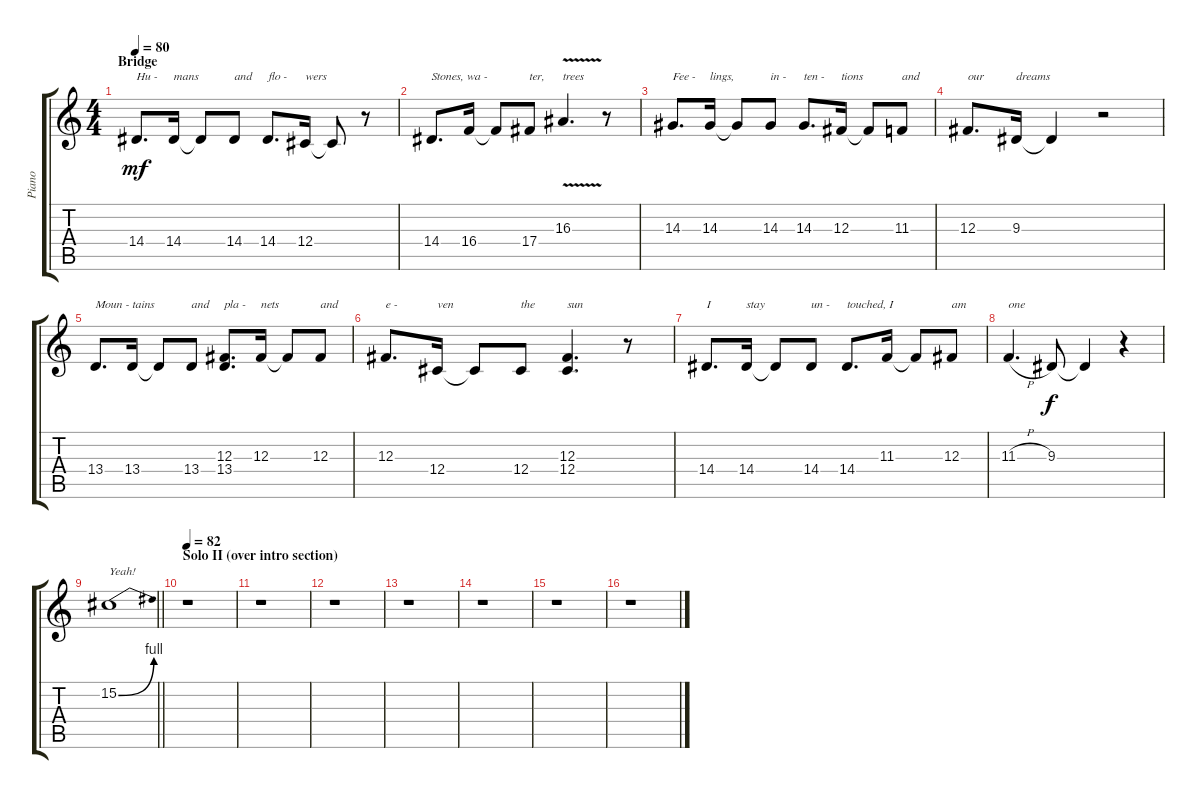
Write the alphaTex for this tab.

\track ("Piano" "Piano") {instrument electricgrandpiano}
\staff {score tabs}
\tuning (Eb4 Bb3 Gb3 Db3 Ab2 Eb2) {hide}
\ts (4 4)
\section ("" "Bridge")
\tempo 80
\clef g2
\ks c
14.4.8{d txt "Hu -" dy mf volume 16} 14.4.16{txt "mans"} 14.4{t}.8 14.4.8{txt "and"} 14.4.8{d txt "flo -"} 12.4.16{txt "wers"} 12.4{t}.8 r.8 |
14.4.8{d txt "Stones, wa -"} 16.4.16 16.4{t}.8 17.4.8{txt "ter,"} 16.3{v}.4{d txt "trees"} r.8 |
14.3.8{d txt "Fee -"} 14.3.16{txt "lings,"} 14.3{t}.8 14.3.8{txt "in -"} 14.3.8{d txt "ten -"} 12.3.16{txt "tions"} 12.3{t}.8 11.3.8{txt "and"} |
12.3.8{d txt "our"} 9.3.16{txt "dreams"} 9.3{t}.4 r.2 |
13.4.8{d txt "Moun - tains"} 13.4.16 13.4{t}.8 13.4.8{txt "and"} (12.3 13.4).8{d txt "pla -"} 12.3.16{txt "nets"} 12.3{t}.8 12.3.8{txt "and"} |
12.3.8{d txt "e -"} 12.4.16{txt "ven"} 12.4{t}.8 12.4.8{txt "the"} (12.3 12.4).4{d txt "sun"} r.8 |
14.4.8{d txt "I"} 14.4.16{txt "stay"} 14.4{t}.8 14.4.8{txt "un -"} 14.4.8{d txt "touched, I"} 11.3.16 11.3{t}.8 12.3.8{txt "am"} |
11.3{h}.4{d txt "one"} 9.3.8{dy f} 9.3{t}.4 r.4 |
\barLineRight lightlight
15.2{be (bend 0 0 60 4)}.1{txt "Yeah!"} |
\section ("" "Solo II (over intro section)")
\tempo 82
r.1 |
r.1 |
r.1 |
r.1 |
r.1 |
r.1 |
r.1
